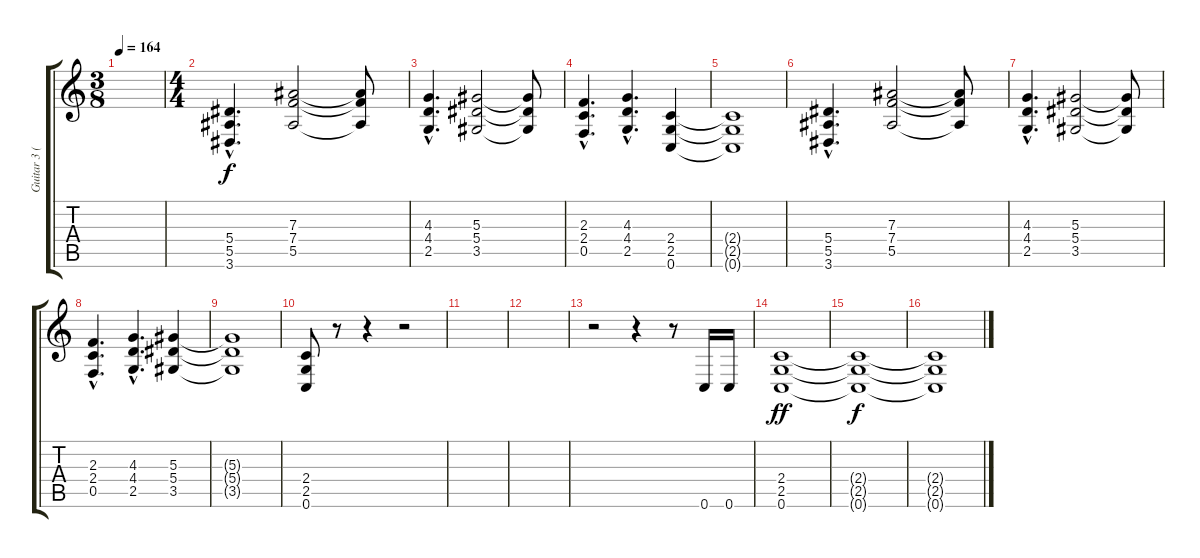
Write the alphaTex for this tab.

\track ("Guitar 3 (Rhytm)" "Guitar 3 (") {instrument distortionguitar}
\staff {score tabs}
\tuning (C4 G3 Eb3 Bb2 F2 C2) {hide}
\ts (3 8)
\tempo 164
\clef g2
\ks c
|
\ts (4 4)
(5.4{hac} 5.5{hac} 3.6{hac}).4{d} (7.3 7.4 5.5).2 (7.3{t} 7.4{t} 5.5{t}).8 |
(4.3{hac} 4.4{hac} 2.5{hac}).4{d} (5.3 5.4 3.5).2 (5.3{t} 5.4{t} 3.5{t}).8 |
(2.3{hac} 2.4{hac} 0.5{hac}).4{d} (4.3{hac} 4.4{hac} 2.5{hac}).4{d} (2.4 2.5 0.6).4 |
(2.4{t} 2.5{t} 0.6{t}).1 |
(5.4{hac} 5.5{hac} 3.6{hac}).4{d} (7.3 7.4 5.5).2 (7.3{t} 7.4{t} 5.5{t}).8 |
(4.3{hac} 4.4{hac} 2.5{hac}).4{d} (5.3 5.4 3.5).2 (5.3{t} 5.4{t} 3.5{t}).8 |
(2.3{hac} 2.4{hac} 0.5{hac}).4{d} (4.3{hac} 4.4{hac} 2.5{hac}).4{d} (5.3 5.4 3.5).4 |
(5.3{t} 5.4{t} 3.5{t}).1 |
(2.4 2.5 0.6).8{balance 7} r.8 r.4 r.2 |
|
|
r.2 r.4 r.8 0.6.16 0.6.16 |
(2.4 2.5 0.6).1{dy ff} |
(2.4{t} 2.5{t} 0.6{t}).1{dy f} |
(2.4{t} 2.5{t} 0.6{t}).1
